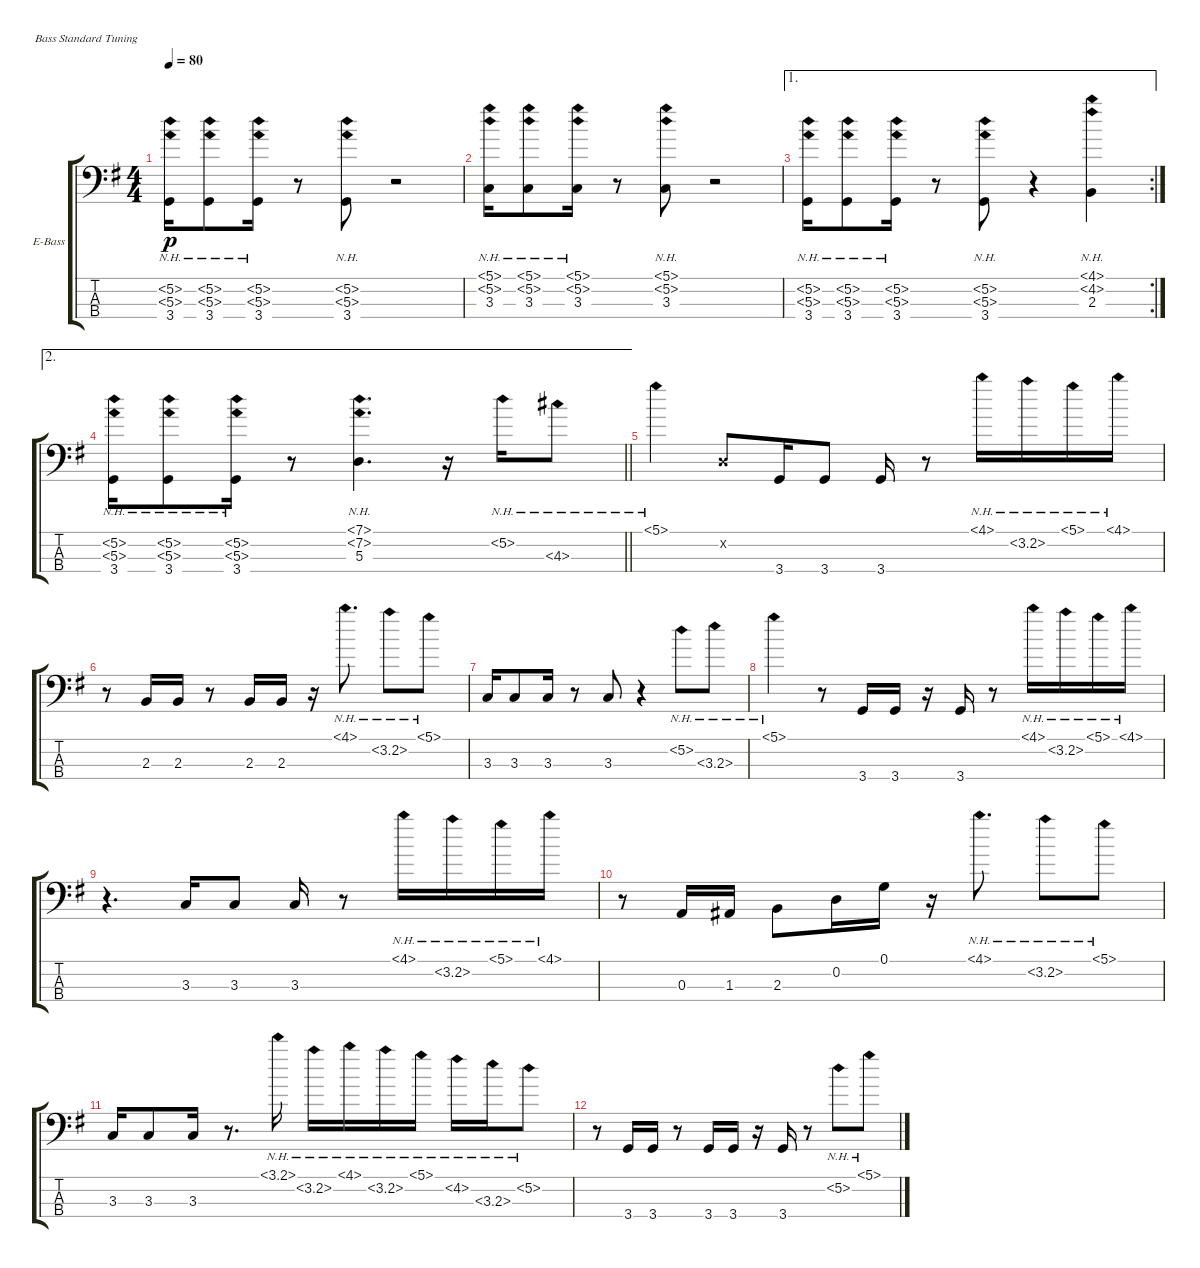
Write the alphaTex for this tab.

\defaultSystemsLayout 4
\bracketExtendMode groupsimilarinstruments
\firstSystemTrackNameOrientation horizontal
\otherSystemsTrackNameOrientation horizontal
\track ("Electric Bass" "E-Bass") {instrument electricbassfinger}
\staff {score tabs}
\tuning (G2 D2 A1 E1)
\ts (4 4)
\tempo 80
\clef f4
\ks g
(5.3{nh} 5.2{nh} 3.4).16{dy p} (5.3{nh} 5.2{nh} 3.4).8 (5.2{nh} 5.3{nh} 3.4).16 r.8 (5.2{nh} 5.3{nh} 3.4).8 r.2 |
(3.3 5.2{nh} 5.1{nh}).16 (3.3 5.2{nh} 5.1{nh}).8 (5.2{nh} 3.3 5.1{nh}).16 r.8 (5.1{nh} 5.2{nh} 3.3).8 r.2 |
\ae 1
\rc 2
(5.3{nh} 5.2{nh} 3.4).16 (5.3{nh} 5.2{nh} 3.4).8 (5.2{nh} 5.3{nh} 3.4).16 r.8 (5.2{nh} 5.3{nh} 3.4).8 r.4 (2.3 4.2{nh} 4.1{nh}).4 |
\ae 2
\barLineRight lightlight
(5.3{nh} 5.2{nh} 3.4).16 (5.3{nh} 5.2{nh} 3.4).8 (5.2{nh} 5.3{nh} 3.4).16 r.8 (5.3 7.2{nh} 7.1{nh}).4{d} r.16 5.2{nh}.16 4.3{nh}.8 |
5.1{nh}.4 0.2{x}.8 3.4.16 3.4.8 3.4.16 r.8 4.1{nh}.16 3.2{nh}.16 5.1{nh}.16 4.1{nh}.16 |
r.8 2.3.16 2.3.16 r.8 2.3.16 2.3.16 r.16 4.1{nh}.8{d} 3.2{nh}.8 5.1{nh}.8 |
3.3.16 3.3.8 3.3.16 r.8 3.3.8 r.4 5.2{nh}.8 3.3{nh}.8 |
5.1{nh}.4 r.8 3.4.16 3.4.16 r.16 3.4.16 r.8 4.1{nh}.16 3.2{nh}.16 5.1{nh}.16 4.1{nh}.16 |
r.4{d} 3.3.16 3.3.8 3.3.16 r.8 4.1{nh}.16 3.2{nh}.16 5.1{nh}.16 4.1{nh}.16 |
r.8 0.3.16 1.3.16 2.3.8 0.2.16 0.1.16 r.16 4.1{nh}.8{d} 3.2{nh}.8 5.1{nh}.8 |
3.3.16 3.3.8 3.3.16 r.8{d} 3.1{nh}.16 3.2{nh}.16 4.1{nh}.16 3.2{nh}.16 5.1{nh}.16 4.2{nh}.16 3.3{nh}.16 5.2{nh}.8 |
r.8 3.4.16 3.4.16 r.8 3.4.16 3.4.16 r.16 3.4.16 r.8 5.2{nh}.8 5.1{nh}.8
